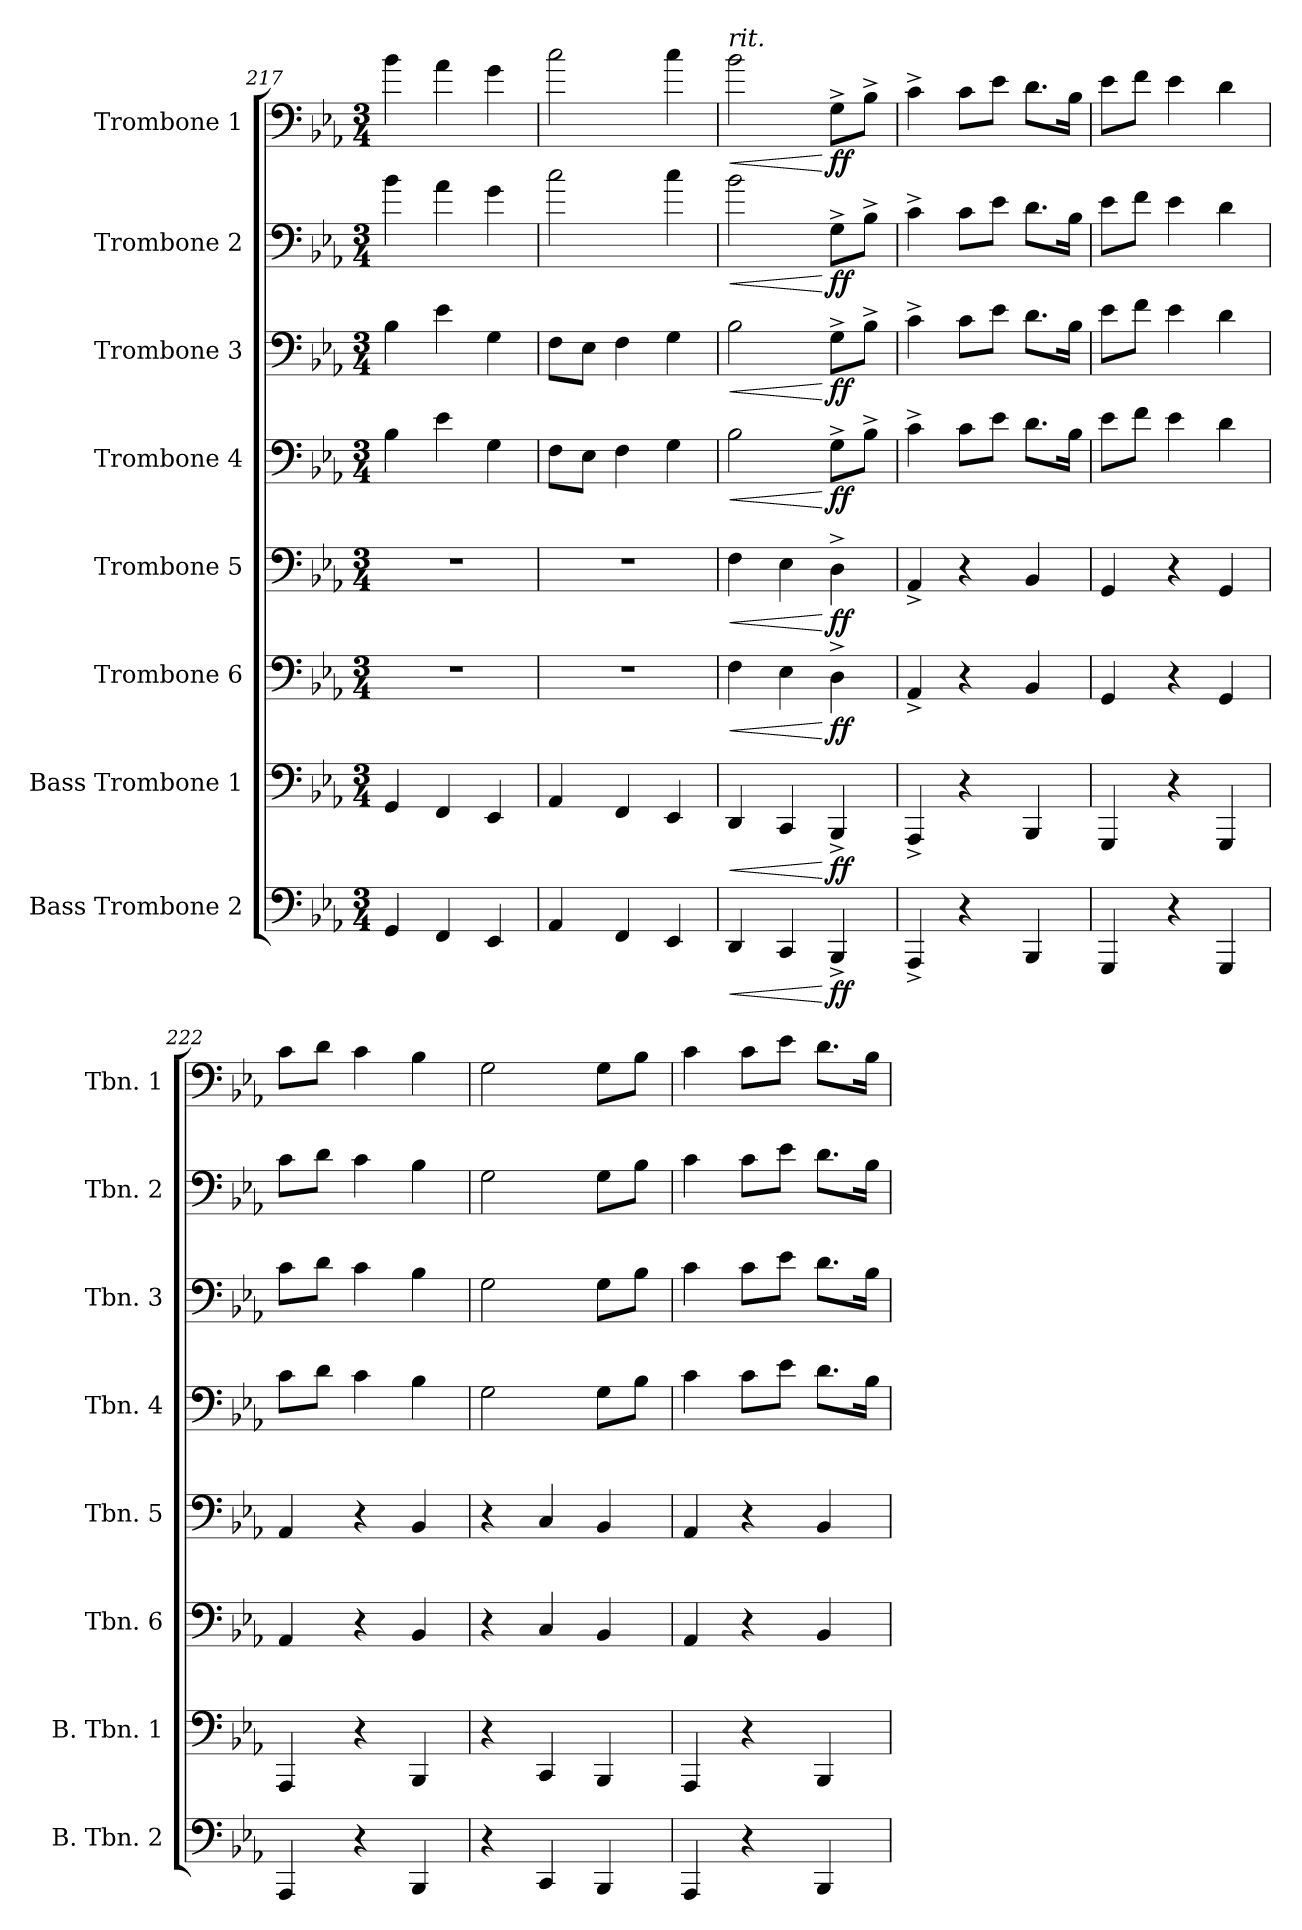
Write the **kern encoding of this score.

**kern	**dynam	**kern	**dynam	**kern	**dynam	**kern	**dynam	**kern	**dynam	**kern	**dynam	**kern	**dynam	**kern	**dynam
*part8	*part8	*part7	*part7	*part6	*part6	*part5	*part5	*part4	*part4	*part3	*part3	*part2	*part2	*part1	*part1
*staff8	*staff8	*staff7	*staff7	*staff6	*staff6	*staff5	*staff5	*staff4	*staff4	*staff3	*staff3	*staff2	*staff2	*staff1	*staff1
*I"Bass Trombone 2	*	*I"Bass Trombone 1	*	*I"Trombone 6	*	*I"Trombone 5	*	*I"Trombone 4	*	*I"Trombone 3	*	*I"Trombone 2	*	*I"Trombone 1	*
*I'B. Tbn. 2	*	*I'B. Tbn. 1	*	*I'Tbn. 6	*	*I'Tbn. 5	*	*I'Tbn. 4	*	*I'Tbn. 3	*	*I'Tbn. 2	*	*I'Tbn. 1	*
*clefF4	*	*clefF4	*	*clefF4	*	*clefF4	*	*clefF4	*	*clefF4	*	*clefF4	*	*clefF4	*
*k[b-e-a-]	*	*k[b-e-a-]	*	*k[b-e-a-]	*	*k[b-e-a-]	*	*k[b-e-a-]	*	*k[b-e-a-]	*	*k[b-e-a-]	*	*k[b-e-a-]	*
*M3/4	*	*M3/4	*	*M3/4	*	*M3/4	*	*M3/4	*	*M3/4	*	*M3/4	*	*M3/4	*
=217	=217	=217	=217	=217	=217	=217	=217	=217	=217	=217	=217	=217	=217	=217	=217
4GG/	.	4GG/	.	2.r	.	2.r	.	4B-\	.	4B-\	.	4b-\	.	4b-\	.
4FF/	.	4FF/	.	.	.	.	.	4e-\	.	4e-\	.	4a-\	.	4a-\	.
4EE-/	.	4EE-/	.	.	.	.	.	4G\	.	4G\	.	4g\	.	4g\	.
=218	=218	=218	=218	=218	=218	=218	=218	=218	=218	=218	=218	=218	=218	=218	=218
4AA-/	.	4AA-/	.	2.r	.	2.r	.	8F\L	.	8F\L	.	2cc\	.	2cc\	.
.	.	.	.	.	.	.	.	8E-\J	.	8E-\J	.	.	.	.	.
4FF/	.	4FF/	.	.	.	.	.	4F\	.	4F\	.	.	.	.	.
4EE-/	.	4EE-/	.	.	.	.	.	4G\	.	4G\	.	4cc\	.	4cc\	.
!!LO:PB:g=z
=219	=219	=219	=219	=219	=219	=219	=219	=219	=219	=219	=219	=219	=219	=219	=219
!	!	!	!	!	!	!	!	!	!	!	!	!	!	!LO:TX:a:i:t=rit.	!
!	!LO:HP:b	!	!LO:HP:b	!	!LO:HP:b	!	!LO:HP:b	!	!LO:HP:b	!	!LO:HP:b	!	!LO:HP:b	!	!LO:HP:b
4DD/	<	4DD/	<	4F\	<	4F\	<	2B-\	<	2B-\	<	2b-\	<	2b-\	<
4CC/	.	4CC/	.	4E-\	.	4E-\	.	.	.	.	.	.	.	.	.
!	!LO:DY:n=1:b	!	!LO:DY:n=1:b	!	!LO:DY:n=1:b	!	!LO:DY:n=1:b	!	!LO:DY:n=1:b	!	!LO:DY:n=1:b	!	!LO:DY:n=1:b	!	!LO:DY:n=1:b
4BBB-^/	[ ff	4BBB-^/	[ ff	4D^\	[ ff	4D^\	[ ff	8G^\L	[ ff	8G^\L	[ ff	8G^\L	[ ff	8G^\L	[ ff
.	.	.	.	.	.	.	.	8B-^\J	.	8B-^\J	.	8B-^\J	.	8B-^\J	.
=220	=220	=220	=220	=220	=220	=220	=220	=220	=220	=220	=220	=220	=220	=220	=220
*	*	*	*	*	*	*	*	*	*	*	*	*	*	*MM60	*
4AAA-^/	.	4AAA-^/	.	4AA-^/	.	4AA-^/	.	4c^\	.	4c^\	.	4c^\	.	4c^\	.
4r	.	4r	.	4r	.	4r	.	8c\L	.	8c\L	.	8c\L	.	8c\L	.
.	.	.	.	.	.	.	.	8e-\J	.	8e-\J	.	8e-\J	.	8e-\J	.
4BBB-/	.	4BBB-/	.	4BB-/	.	4BB-/	.	8.d\L	.	8.d\L	.	8.d\L	.	8.d\L	.
.	.	.	.	.	.	.	.	16B-\Jk	.	16B-\Jk	.	16B-\Jk	.	16B-\Jk	.
=221	=221	=221	=221	=221	=221	=221	=221	=221	=221	=221	=221	=221	=221	=221	=221
4GGG/	.	4GGG/	.	4GG/	.	4GG/	.	8e-\L	.	8e-\L	.	8e-\L	.	8e-\L	.
.	.	.	.	.	.	.	.	8f\J	.	8f\J	.	8f\J	.	8f\J	.
4r	.	4r	.	4r	.	4r	.	4e-\	.	4e-\	.	4e-\	.	4e-\	.
4GGG/	.	4GGG/	.	4GG/	.	4GG/	.	4d\	.	4d\	.	4d\	.	4d\	.
=222	=222	=222	=222	=222	=222	=222	=222	=222	=222	=222	=222	=222	=222	=222	=222
4AAA-/	.	4AAA-/	.	4AA-/	.	4AA-/	.	8c\L	.	8c\L	.	8c\L	.	8c\L	.
.	.	.	.	.	.	.	.	8d\J	.	8d\J	.	8d\J	.	8d\J	.
4r	.	4r	.	4r	.	4r	.	4c\	.	4c\	.	4c\	.	4c\	.
4BBB-/	.	4BBB-/	.	4BB-/	.	4BB-/	.	4B-\	.	4B-\	.	4B-\	.	4B-\	.
=223	=223	=223	=223	=223	=223	=223	=223	=223	=223	=223	=223	=223	=223	=223	=223
4r	.	4r	.	4r	.	4r	.	2G\	.	2G\	.	2G\	.	2G\	.
4CC/	.	4CC/	.	4C/	.	4C/	.	.	.	.	.	.	.	.	.
4BBB-/	.	4BBB-/	.	4BB-/	.	4BB-/	.	8G\L	.	8G\L	.	8G\L	.	8G\L	.
.	.	.	.	.	.	.	.	8B-\J	.	8B-\J	.	8B-\J	.	8B-\J	.
=224	=224	=224	=224	=224	=224	=224	=224	=224	=224	=224	=224	=224	=224	=224	=224
4AAA-/	.	4AAA-/	.	4AA-/	.	4AA-/	.	4c\	.	4c\	.	4c\	.	4c\	.
4r	.	4r	.	4r	.	4r	.	8c\L	.	8c\L	.	8c\L	.	8c\L	.
.	.	.	.	.	.	.	.	8e-\J	.	8e-\J	.	8e-\J	.	8e-\J	.
4BBB-/	.	4BBB-/	.	4BB-/	.	4BB-/	.	8.d\L	.	8.d\L	.	8.d\L	.	8.d\L	.
.	.	.	.	.	.	.	.	16B-\Jk	.	16B-\Jk	.	16B-\Jk	.	16B-\Jk	.
=	=	=	=	=	=	=	=	=	=	=	=	=	=	=	=
*-	*-	*-	*-	*-	*-	*-	*-	*-	*-	*-	*-	*-	*-	*-	*-
